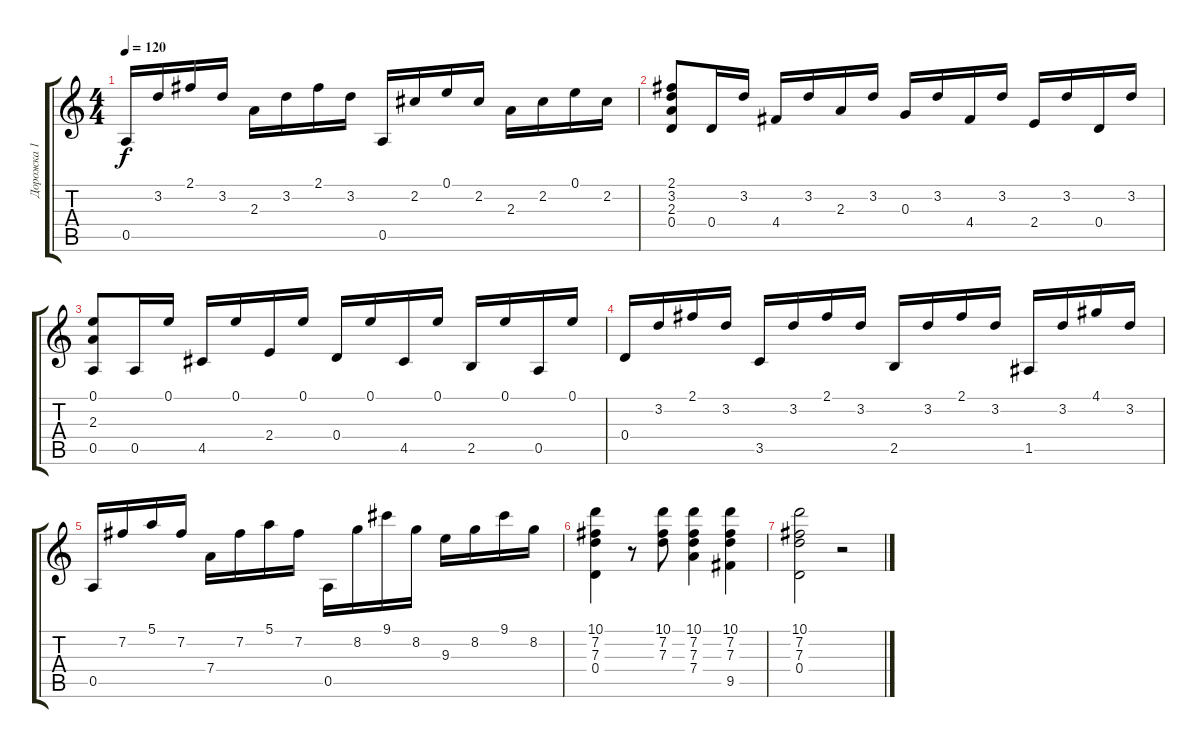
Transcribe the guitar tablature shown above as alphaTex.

\track ("Дорожка 1" "Дорожка 1") {instrument acousticguitarnylon}
\staff {score tabs}
\tuning (E4 B3 G3 D3 A2 E2) {hide}
\ts (4 4)
\tempo 120
\clef g2
\ks c
0.5.16{dy f} 3.2.16 2.1.16 3.2.16 2.3.16 3.2.16 2.1.16 3.2.16 0.5.16 2.2.16 0.1.16 2.2.16 2.3.16 2.2.16 0.1.16 2.2.16 |
(2.1 3.2 2.3 0.4).8 0.4.16 3.2.16 4.4.16 3.2.16 2.3.16 3.2.16 0.3.16 3.2.16 4.4.16 3.2.16 2.4.16 3.2.16 0.4.16 3.2.16 |
(0.1 2.3 0.5).8 0.5.16 0.1.16 4.5.16 0.1.16 2.4.16 0.1.16 0.4.16 0.1.16 4.5.16 0.1.16 2.5.16 0.1.16 0.5.16 0.1.16 |
0.4.16 3.2.16 2.1.16 3.2.16 3.5.16 3.2.16 2.1.16 3.2.16 2.5.16 3.2.16 2.1.16 3.2.16 1.5.16 3.2.16 4.1.16 3.2.16 |
0.5.16 7.2.16 5.1.16 7.2.16 7.4.16 7.2.16 5.1.16 7.2.16 0.5.16 8.2.16 9.1.16 8.2.16 9.3.16 8.2.16 9.1.16 8.2.16 |
(10.1 7.2 7.3 0.4).4 r.8 (10.1 7.2 7.3).8 (10.1 7.2 7.3 7.4).4 (10.1 7.2 7.3 9.5).4 |
(10.1 7.2 7.3 0.4).2 r.2
